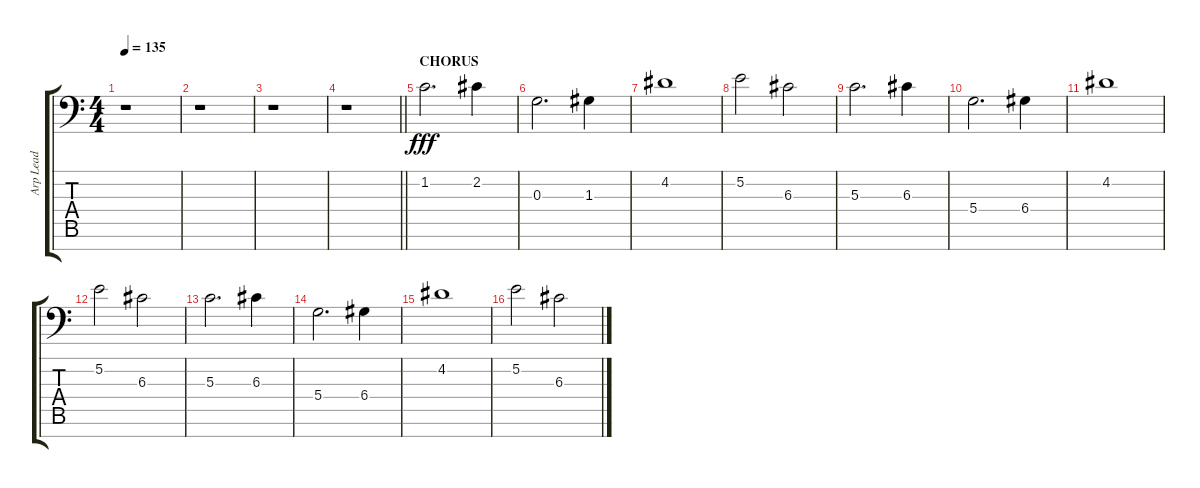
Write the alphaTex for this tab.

\track ("Arp Lead" "Arp Lead") {instrument lead2sawtooth}
\staff {score tabs}
\tuning (C8 B3 G3 D3 A2 E2 A-1) {hide}
\ts (4 4)
\tempo 135
\clef f4
\ks c
r.1{dy fff} |
r.1 |
r.1 |
\barLineRight lightlight
r.1 |
\section ("" "CHORUS")
1.2.2{d} 2.2.4 |
0.3.2{d} 1.3.4 |
4.2.1 |
5.2.2 6.3.2 |
5.3.2{d} 6.3.4 |
5.4.2{d} 6.4.4 |
4.2.1 |
5.2.2 6.3.2 |
5.3.2{d} 6.3.4 |
5.4.2{d} 6.4.4 |
4.2.1 |
5.2.2 6.3.2
